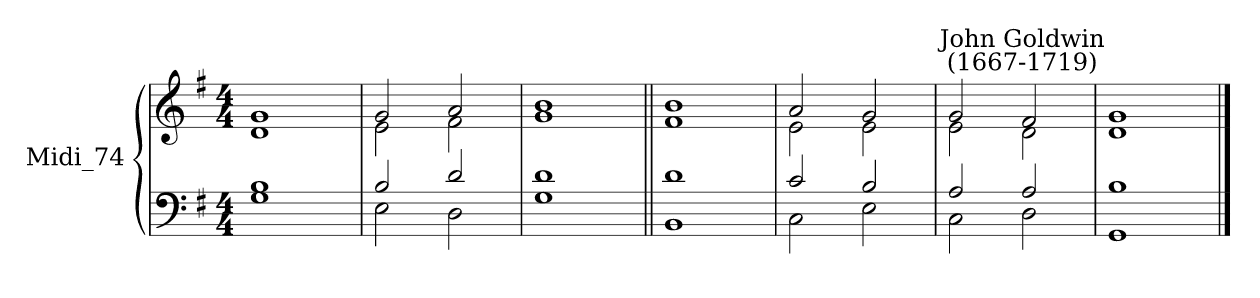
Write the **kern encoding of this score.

**kern	**kern
*part2	*part1
*staff2	*staff1
*I"Midi_74	*I"Midi_74
*clefF4	*clefG2
*k[f#]	*k[f#]
*G:	*G:
*M4/4	*M4/4
=1	=1
*^	*^
1B/	1G\	1g/	1d\
=2	=2	=2	=2
2B/	2E\	2g/	2e\
2d/	2D\	2a/	2f#\
=3	=3	=3	=3
1d/	1G\	1b/	1g\
=4||	=4||	=4||	=4||
1d/	1BB\	1b/	1f#\
=5	=5	=5	=5
2c/	2C\	2a/	2e\
2B/	2E\	2g/	2e\
=6	=6	=6	=6
2A/	2C\	2g/	2e\
!	!	!LO:TX:a:cj:t=John Goldwin\n(1667-1719)	!
2A/	2D\	2f#/	2d\
=7	=7	=7	=7
1B/	1GG\	1g/	1d\
*v	*v	*	*
*	*v	*v
==	==
*-	*-
